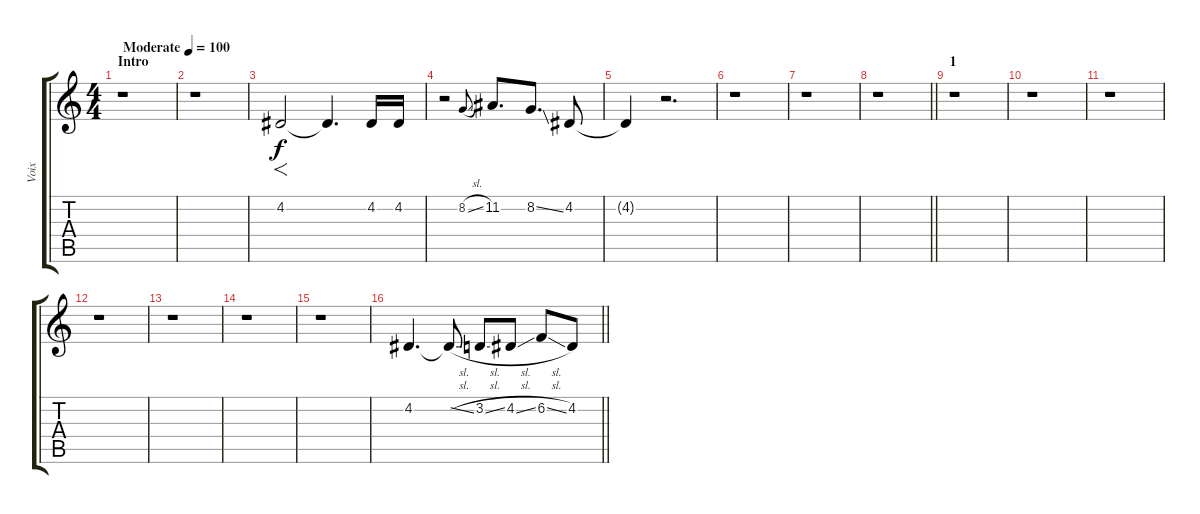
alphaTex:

\track ("Voix" "Voix") {instrument clarinet}
\staff {score tabs}
\tuning (E4 B3 G3 D3 A2 E2) {hide}
\ts (4 4)
\section ("" "Intro")
\tempo (100 "Moderate")
\clef g2
\ks c
r.1{dy f instrument clarinet} |
r.1 |
4.2.2{f} 4.2{t}.4{d} 4.2.16 4.2.16 |
r.2 8.2{sl}.8{gr onbeat} 11.2.8{d} 8.2{ss}.8{d} 4.2.8 |
4.2{t}.4 r.2{d} |
r.1 |
r.1 |
\barLineRight lightlight
r.1 |
\section ("" "1")
r.1 |
r.1 |
r.1 |
r.1 |
r.1 |
r.1 |
r.1 |
\barLineRight lightlight
4.2.4{d} 4.2{sl t}.8 3.2{sl}.8 4.2{sl}.8 6.2{sl}.8 4.2.8
